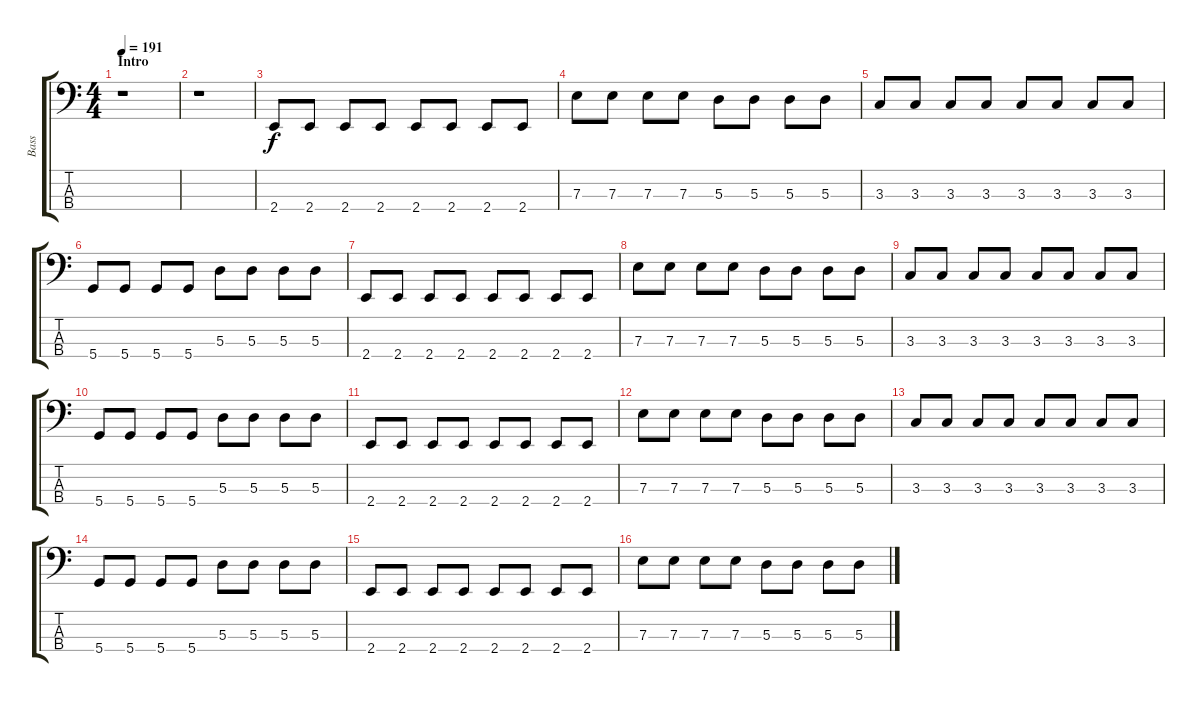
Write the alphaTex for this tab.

\track ("Bass" "Bass") {instrument electricbassfinger}
\staff {score tabs}
\tuning (G2 D2 A1 D1) {hide}
\ts (4 4)
\section ("" "Intro")
\tempo 191
\clef f4
\ks c
r.1{dy f instrument electricbassfinger} |
r.1 |
2.4.8 2.4.8 2.4.8 2.4.8 2.4.8 2.4.8 2.4.8 2.4.8 |
7.3.8 7.3.8 7.3.8 7.3.8 5.3.8 5.3.8 5.3.8 5.3.8 |
3.3.8 3.3.8 3.3.8 3.3.8 3.3.8 3.3.8 3.3.8 3.3.8 |
5.4.8 5.4.8 5.4.8 5.4.8 5.3.8 5.3.8 5.3.8 5.3.8 |
2.4.8 2.4.8 2.4.8 2.4.8 2.4.8 2.4.8 2.4.8 2.4.8 |
7.3.8 7.3.8 7.3.8 7.3.8 5.3.8 5.3.8 5.3.8 5.3.8 |
3.3.8 3.3.8 3.3.8 3.3.8 3.3.8 3.3.8 3.3.8 3.3.8 |
5.4.8 5.4.8 5.4.8 5.4.8 5.3.8 5.3.8 5.3.8 5.3.8 |
2.4.8 2.4.8 2.4.8 2.4.8 2.4.8 2.4.8 2.4.8 2.4.8 |
7.3.8 7.3.8 7.3.8 7.3.8 5.3.8 5.3.8 5.3.8 5.3.8 |
3.3.8 3.3.8 3.3.8 3.3.8 3.3.8 3.3.8 3.3.8 3.3.8 |
5.4.8 5.4.8 5.4.8 5.4.8 5.3.8 5.3.8 5.3.8 5.3.8 |
2.4.8 2.4.8 2.4.8 2.4.8 2.4.8 2.4.8 2.4.8 2.4.8 |
7.3.8 7.3.8 7.3.8 7.3.8 5.3.8 5.3.8 5.3.8 5.3.8
